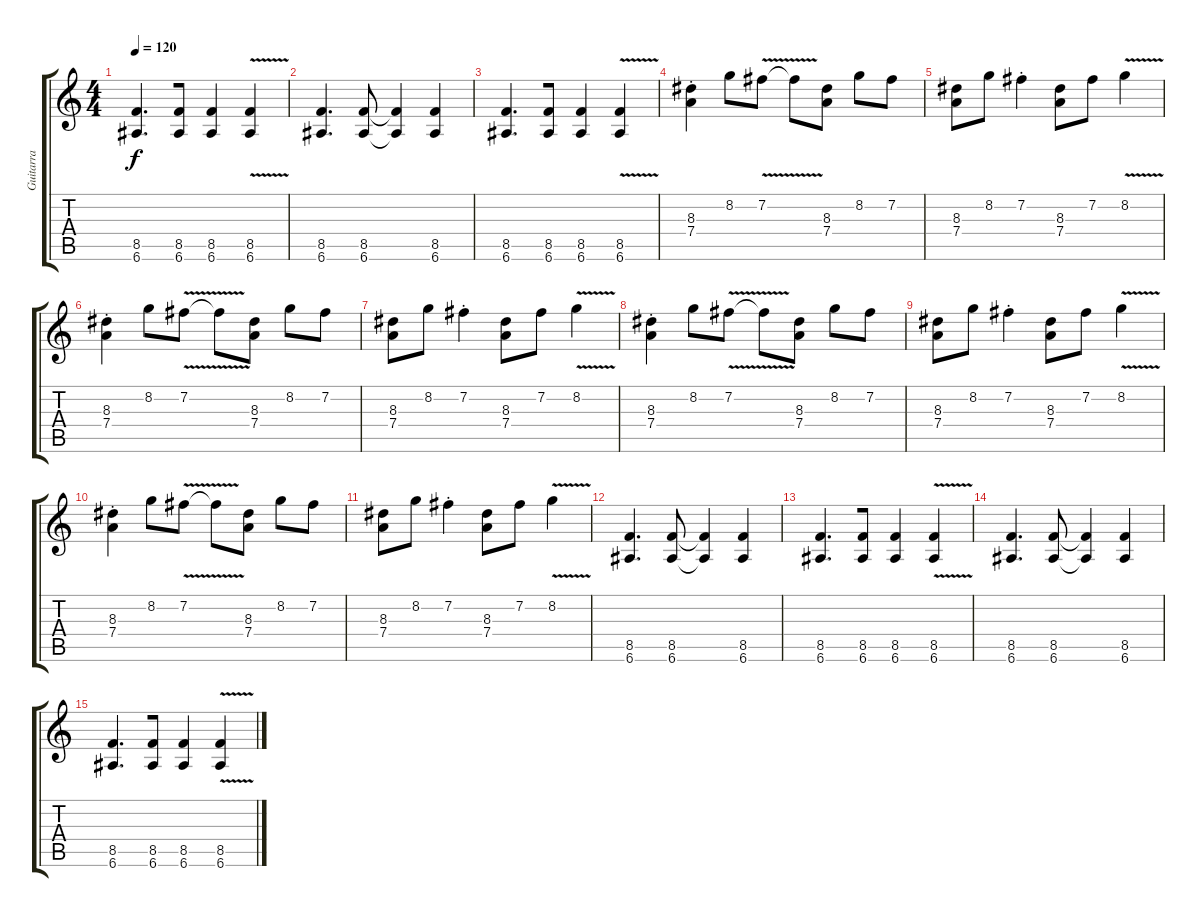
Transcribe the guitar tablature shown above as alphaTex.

\track ("Guitarra" "Guitarra") {instrument overdrivenguitar}
\staff {score tabs}
\tuning (E4 B3 G3 D3 A2 E2) {hide}
\ts (4 4)
\tempo 120
\clef g2
\ks c
(8.5 6.6).4{d dy f beam merge} (8.5 6.6).8 (8.5 6.6).4 (8.5{v} 6.6).4 |
(8.5 6.6).4{d} (8.5 6.6).8 (8.5{t} 6.6{t}).4{beam merge} (8.5 6.6).4 |
(8.5 6.6).4{d beam merge} (8.5 6.6).8 (8.5 6.6).4 (8.5{v} 6.6).4 |
(8.3 7.4{st}).4 8.2.8 7.2{v}.8 7.2{t}.8 (8.3 7.4).8 8.2.8 7.2.8 |
(8.3 7.4).8 8.2.8 7.2{st}.4 (8.3 7.4).8 7.2.8 8.2{v}.4 |
(8.3 7.4{st}).4 8.2.8 7.2{v}.8 7.2{t}.8 (8.3 7.4).8 8.2.8 7.2.8 |
(8.3 7.4).8 8.2.8 7.2{st}.4 (8.3 7.4).8 7.2.8 8.2{v}.4 |
(8.3 7.4{st}).4 8.2.8 7.2{v}.8 7.2{t}.8 (8.3 7.4).8 8.2.8 7.2.8 |
(8.3 7.4).8 8.2.8 7.2{st}.4 (8.3 7.4).8 7.2.8 8.2{v}.4 |
(8.3 7.4{st}).4 8.2.8 7.2{v}.8 7.2{t}.8 (8.3 7.4).8 8.2.8 7.2.8 |
(8.3 7.4).8 8.2.8 7.2{st}.4 (8.3 7.4).8 7.2.8 8.2{v}.4 |
(8.5 6.6).4{d} (8.5 6.6).8 (8.5{t} 6.6{t}).4{beam merge} (8.5 6.6).4 |
(8.5 6.6).4{d beam merge} (8.5 6.6).8 (8.5 6.6).4 (8.5{v} 6.6).4 |
(8.5 6.6).4{d} (8.5 6.6).8 (8.5{t} 6.6{t}).4{beam merge} (8.5 6.6).4 |
(8.5 6.6).4{d beam merge} (8.5 6.6).8 (8.5 6.6).4 (8.5{v} 6.6).4
